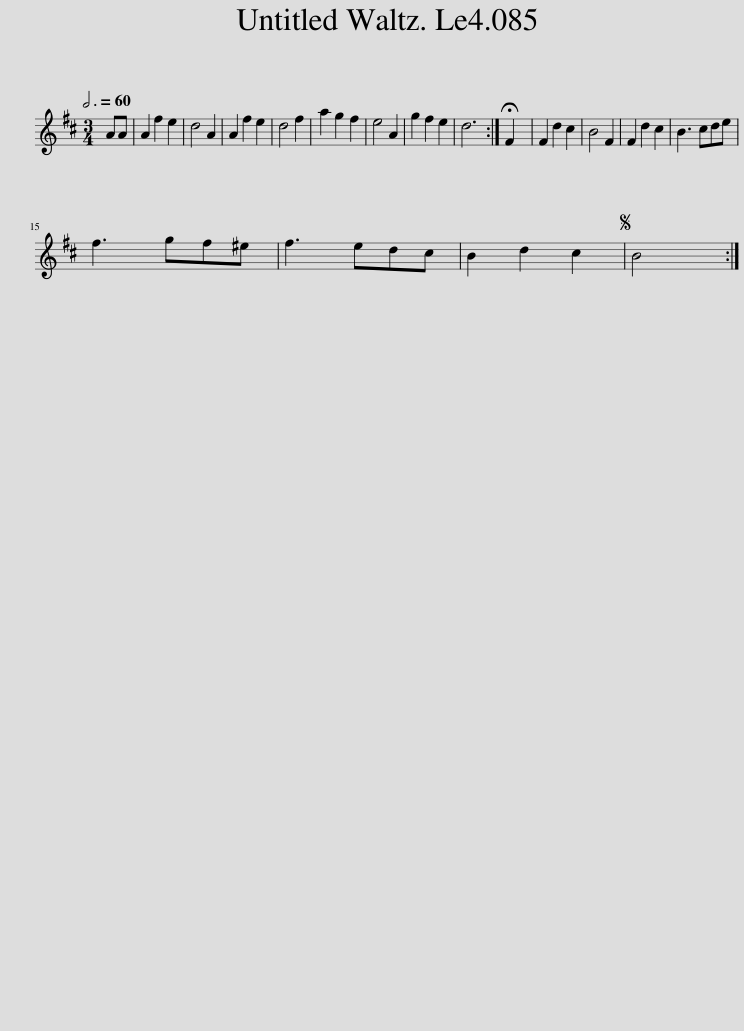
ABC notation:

X:1
L:1/8
Q:3/4=60
M:3/4
I:linebreak $
K:D
V:1 treble
V:1
 AA | A2 f2 e2 | d4 A2 | A2 f2 e2 | d4 f2 | %5
 a2 g2 f2 | e4 A2 | g2 f2 e2 | d6 :| !fermata!F2 | %10
 F2 d2 c2 | B4 F2 | F2 d2 c2 | B3 cde |$ f3 gf^e | %15
 f3 edc | B2 d2 c2 |S B4 :| %18
